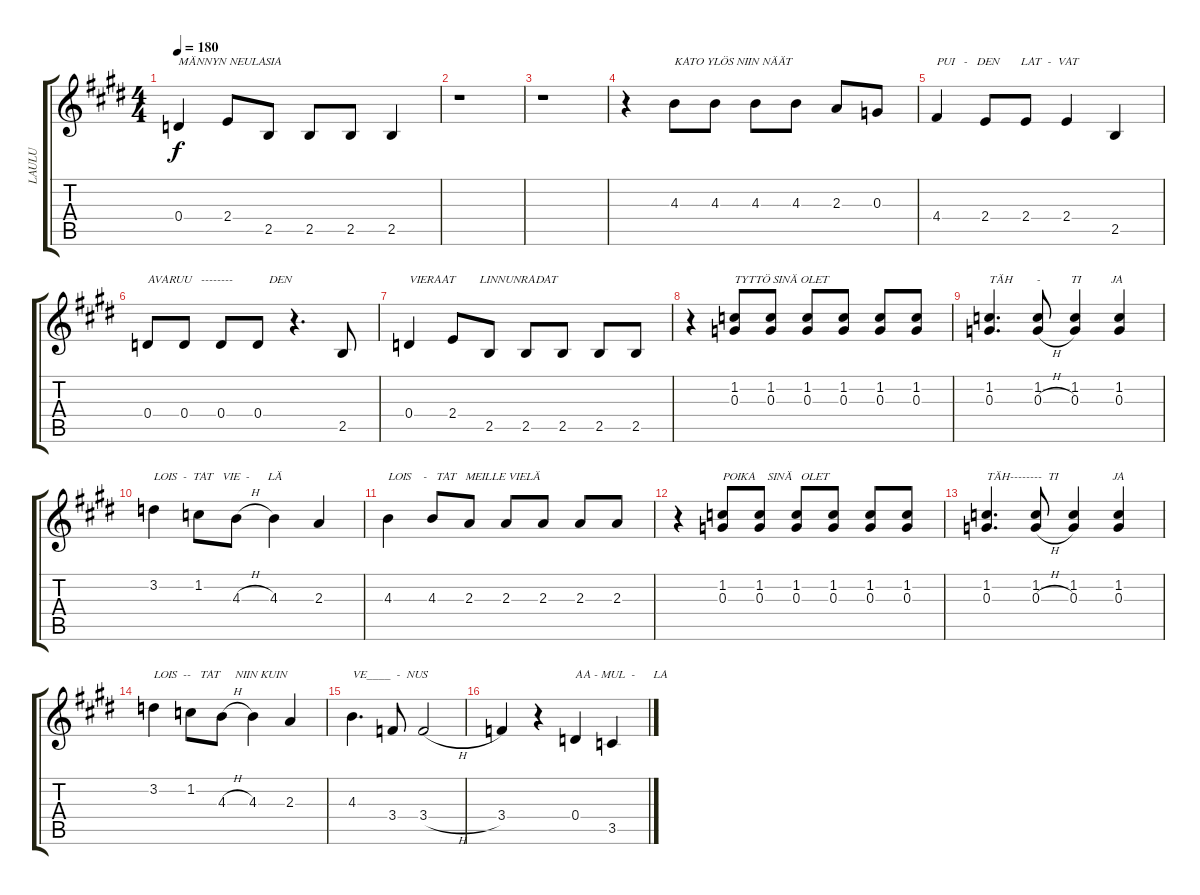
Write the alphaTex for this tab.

\track ("LAULU" "LAULU") {instrument electricguitarjazz}
\staff {score tabs}
\tuning (E4 B3 G3 D3 A2 E2) {hide}
\ts (4 4)
\tempo 180
\clef g2
\ks e
0.4.4{txt "MÄNNYN NEULASIA" dy f} 2.4.8 2.5.8 2.5.8 2.5.8 2.5.4 |
r.1 |
r.1 |
r.4 4.3.8{txt "KATO YLÖS NIIN NÄÄT"} 4.3.8 4.3.8 4.3.8 2.3.8 0.3.8 |
4.4.4{txt "PUI   -   DEN       LAT  -  VAT"} 2.4.8 2.4.8 2.4.4 2.5.4 |
0.4.8{txt "AVARUU   --------            DEN"} 0.4.8 0.4.8 0.4.8 r.4{d} 2.5.8 |
0.4.4{txt "VIERAAT        LINNUNRADAT"} 2.4.8 2.5.8 2.5.8 2.5.8 2.5.8 2.5.8 |
r.4 (1.2 0.3).8{txt "TYTTÖ SINÄ OLET"} (1.2 0.3).8 (1.2 0.3).8 (1.2 0.3).8 (1.2 0.3).8 (1.2 0.3).8 |
(1.2 0.3).4{d txt "TÄH        -          TI          JA"} (1.2 0.3{h}).8 (1.2 0.3).4 (1.2 0.3).4 |
3.2.4{txt "LOIS  -  TAT   VIE  -      LÄ"} 1.2.8 4.3{h}.8 4.3.4 2.3.4 |
4.3.4{txt "LOIS    -   TAT   MEILLE VIELÄ"} 4.3.8 2.3.8 2.3.8 2.3.8 2.3.8 2.3.8 |
r.4 (1.2 0.3).8{txt "POIKA    SINÄ   OLET "} (1.2 0.3).8 (1.2 0.3).8 (1.2 0.3).8 (1.2 0.3).8 (1.2 0.3).8 |
(1.2 0.3).4{d txt "TÄH--------  TI                  JA"} (1.2 0.3{h}).8 (1.2 0.3).4 (1.2 0.3).4 |
3.2.4{txt "LOIS  --   TAT     NIIN KUIN"} 1.2.8 4.3{h}.8 4.3.4 2.3.4 |
4.3.4{d txt "VE____  -  NUS"} 3.4.8 3.4{h}.2 |
3.4.4 r.4 0.4.4{txt "AA - MUL  -      LA        "} 3.5.4
